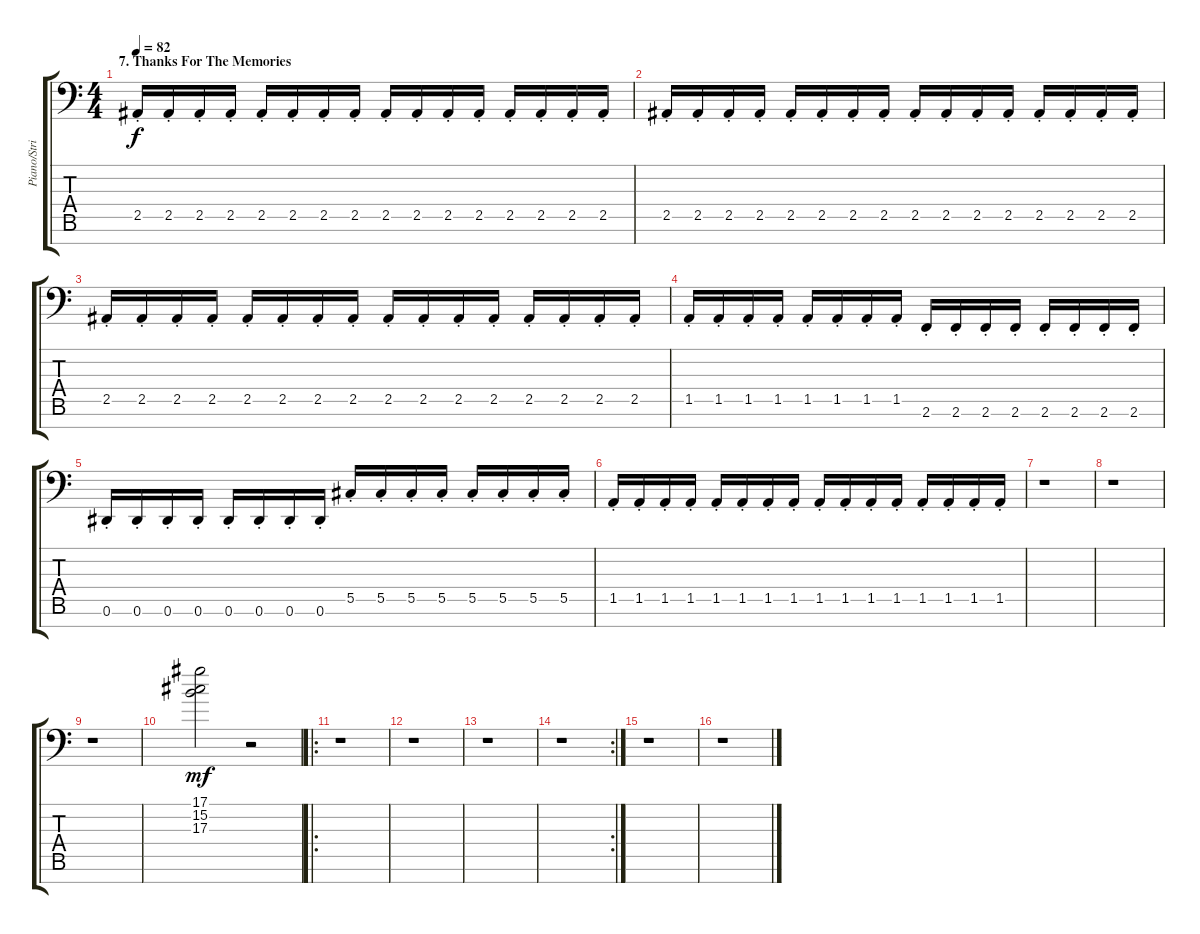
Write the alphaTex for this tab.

\track ("Piano/Strings" "Piano/Stri") {instrument stringensemble1}
\staff {score tabs}
\tuning (Eb4 Bb3 Gb3 Db3 Ab2 Eb2 Ab1) {hide}
\ts (4 4)
\section ("" "7. Thanks For The Memories")
\tempo 82
\tempo 78
\tempo 82
\clef f4
\ks c
2.5{st}.16{dy f instrument stringensemble1} 2.5{st}.16 2.5{st}.16 2.5{st}.16 2.5{st}.16 2.5{st}.16 2.5{st}.16 2.5{st}.16 2.5{st}.16 2.5{st}.16 2.5{st}.16 2.5{st}.16 2.5{st}.16 2.5{st}.16 2.5{st}.16 2.5{st}.16 |
2.5{st}.16 2.5{st}.16 2.5{st}.16 2.5{st}.16 2.5{st}.16 2.5{st}.16 2.5{st}.16 2.5{st}.16 2.5{st}.16 2.5{st}.16 2.5{st}.16 2.5{st}.16 2.5{st}.16 2.5{st}.16 2.5{st}.16 2.5{st}.16 |
2.5{st}.16 2.5{st}.16 2.5{st}.16 2.5{st}.16 2.5{st}.16 2.5{st}.16 2.5{st}.16 2.5{st}.16 2.5{st}.16 2.5{st}.16 2.5{st}.16 2.5{st}.16 2.5{st}.16 2.5{st}.16 2.5{st}.16 2.5{st}.16 |
1.5{st}.16 1.5{st}.16 1.5{st}.16 1.5{st}.16 1.5{st}.16 1.5{st}.16 1.5{st}.16 1.5{st}.16 2.6{st}.16 2.6{st}.16 2.6{st}.16 2.6{st}.16 2.6{st}.16 2.6{st}.16 2.6{st}.16 2.6{st}.16 |
0.6{st}.16 0.6{st}.16 0.6{st}.16 0.6{st}.16 0.6{st}.16 0.6{st}.16 0.6{st}.16 0.6{st}.16 5.5{st}.16 5.5{st}.16 5.5{st}.16 5.5{st}.16 5.5{st}.16 5.5{st}.16 5.5{st}.16 5.5{st}.16 |
1.5{st}.16 1.5{st}.16 1.5{st}.16 1.5{st}.16 1.5{st}.16 1.5{st}.16 1.5{st}.16 1.5{st}.16 1.5{st}.16 1.5{st}.16 1.5{st}.16 1.5{st}.16 1.5{st}.16 1.5{st}.16 1.5{st}.16 1.5{st}.16 |
r.1 |
r.1 |
r.1{volume 0} |
(17.1 15.2 17.3).2{dy mf volume 16} r.2 |
\ro
r.1 |
r.1 |
r.1 |
\rc 2
r.1 |
r.1 |
r.1
